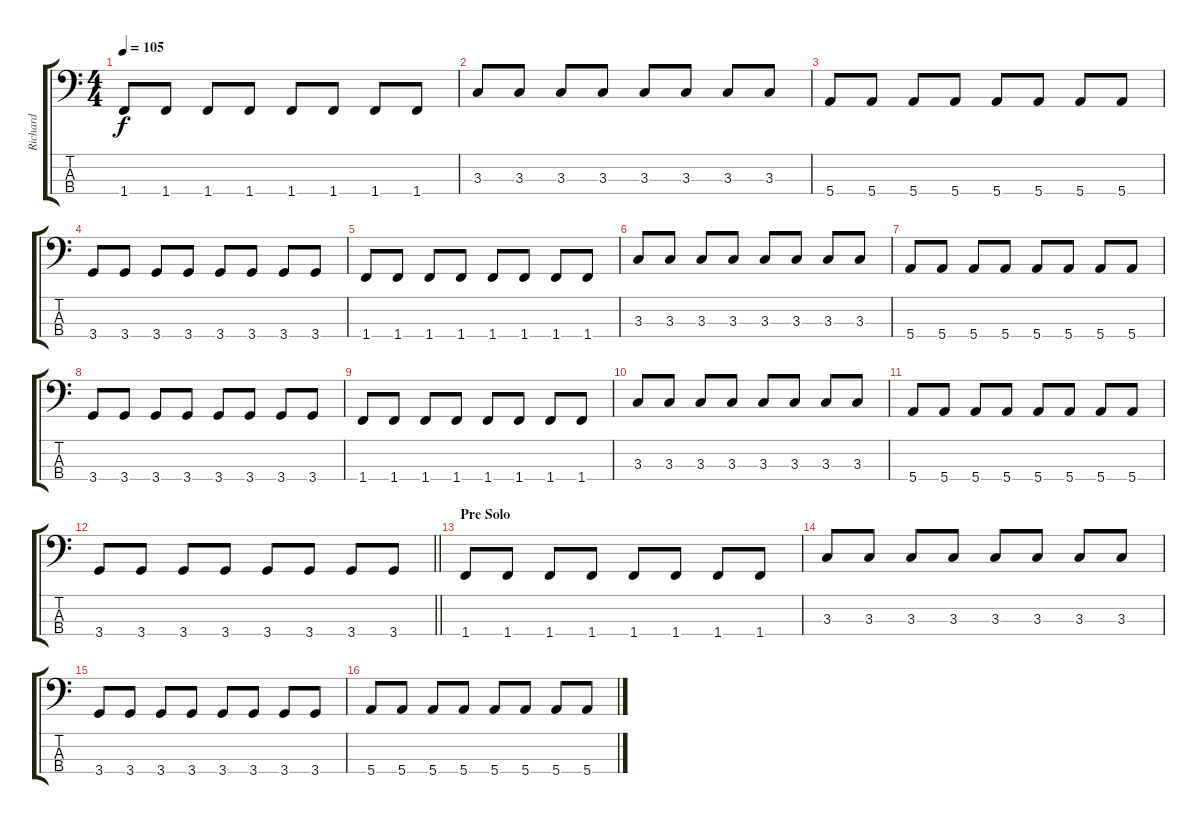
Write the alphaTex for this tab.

\track ("Richard" "Richard") {instrument electricbasspick}
\staff {score tabs}
\tuning (G2 D2 A1 E1) {hide}
\ts (4 4)
\tempo 105
\clef f4
\ks c
1.4.8{dy f} 1.4.8 1.4.8 1.4.8 1.4.8 1.4.8 1.4.8 1.4.8 |
3.3.8 3.3.8 3.3.8 3.3.8 3.3.8 3.3.8 3.3.8 3.3.8 |
5.4.8 5.4.8 5.4.8 5.4.8 5.4.8 5.4.8 5.4.8 5.4.8 |
3.4.8 3.4.8 3.4.8 3.4.8 3.4.8 3.4.8 3.4.8 3.4.8 |
1.4.8 1.4.8 1.4.8 1.4.8 1.4.8 1.4.8 1.4.8 1.4.8 |
3.3.8 3.3.8 3.3.8 3.3.8 3.3.8 3.3.8 3.3.8 3.3.8 |
5.4.8 5.4.8 5.4.8 5.4.8 5.4.8 5.4.8 5.4.8 5.4.8 |
3.4.8 3.4.8 3.4.8 3.4.8 3.4.8 3.4.8 3.4.8 3.4.8 |
1.4.8 1.4.8 1.4.8 1.4.8 1.4.8 1.4.8 1.4.8 1.4.8 |
3.3.8 3.3.8 3.3.8 3.3.8 3.3.8 3.3.8 3.3.8 3.3.8 |
5.4.8 5.4.8 5.4.8 5.4.8 5.4.8 5.4.8 5.4.8 5.4.8 |
\barLineRight lightlight
3.4.8 3.4.8 3.4.8 3.4.8 3.4.8 3.4.8 3.4.8 3.4.8 |
\section ("" "Pre Solo")
1.4.8 1.4.8 1.4.8 1.4.8 1.4.8 1.4.8 1.4.8 1.4.8 |
3.3.8 3.3.8 3.3.8 3.3.8 3.3.8 3.3.8 3.3.8 3.3.8 |
3.4.8 3.4.8 3.4.8 3.4.8 3.4.8 3.4.8 3.4.8 3.4.8 |
5.4.8 5.4.8 5.4.8 5.4.8 5.4.8 5.4.8 5.4.8 5.4.8
